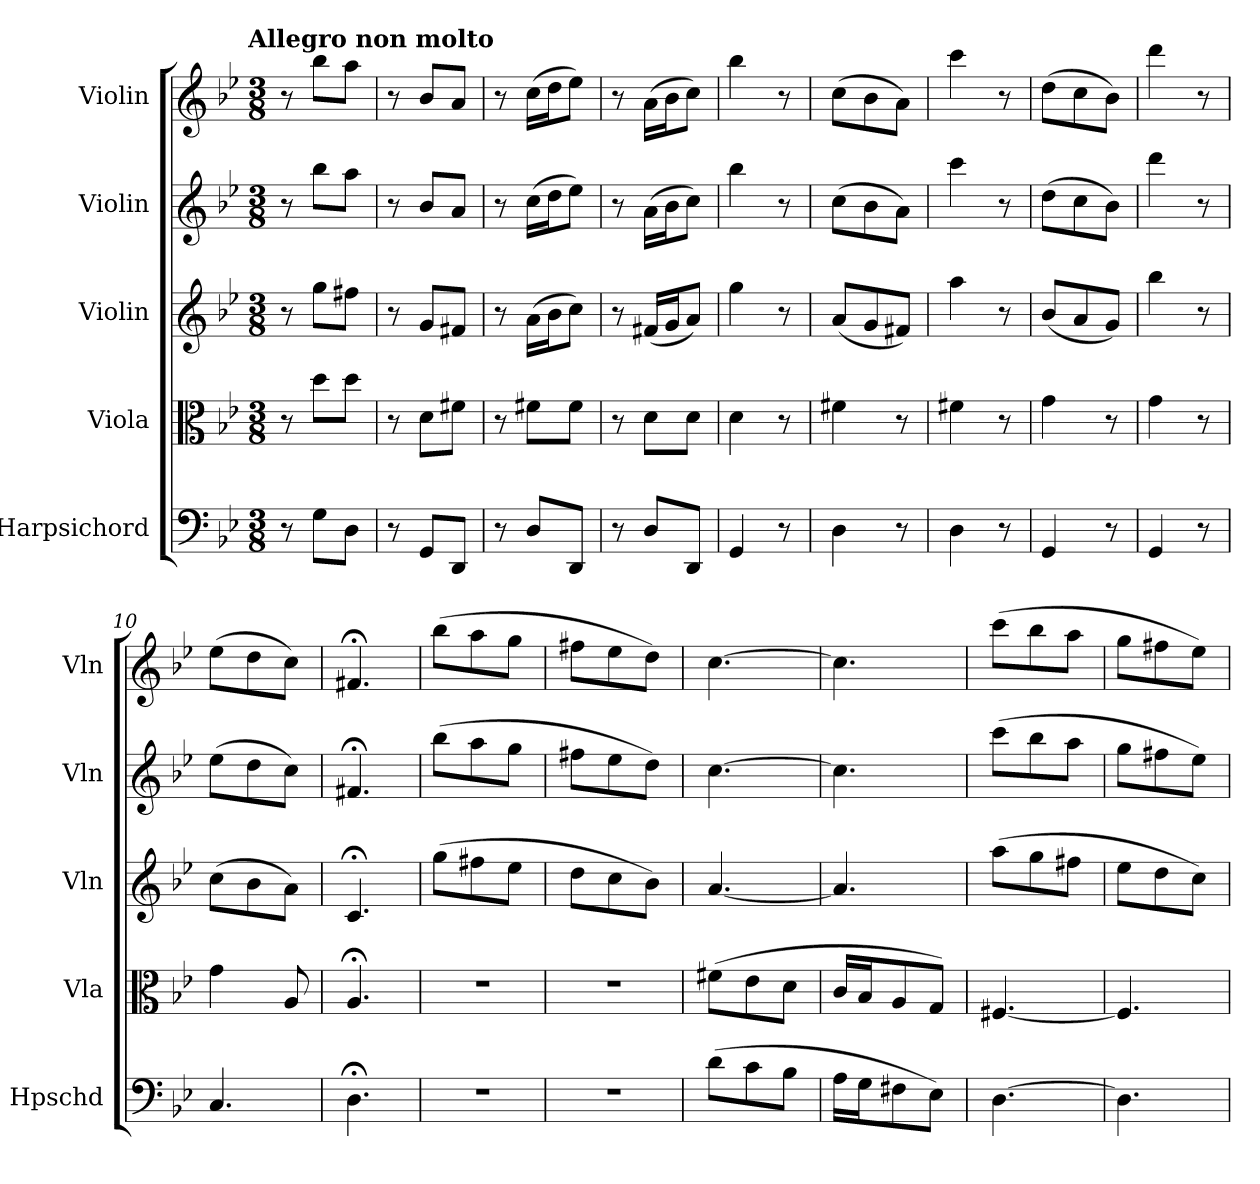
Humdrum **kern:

**kern	**kern	**kern	**kern	**kern
*part5	*part4	*part3	*part2	*part1
*staff5	*staff4	*staff3	*staff2	*staff1
*I"Harpsichord	*I"Viola	*I"Violin	*I"Violin	*I"Violin
*I'Hpschd	*I'Vla	*I'Vln	*I'Vln	*I'Vln
*clefF4	*clefC3	*clefG2	*clefG2	*clefG2
*k[b-e-]	*k[b-e-]	*k[b-e-]	*k[b-e-]	*k[b-e-]
*g:	*g:	*g:	*g:	*g:
!!LO:TX:omd:t=Allegro non molto
*M3/8	*M3/8	*M3/8	*M3/8	*M3/8
*MM132	*MM132	*MM132	*MM132	*MM132
=1	=1	=1	=1	=1
8r	8r	8r	8r	8r
8G\L	8dd\L	8gg\L	8bb-\L	8bb-\L
8D\J	8dd\J	8ff#X\J	8aa\J	8aa\J
=2	=2	=2	=2	=2
8r	8r	8r	8r	8r
8GG/L	8d\L	8g/L	8b-/L	8b-/L
8DD/J	8f#X\J	8f#X/J	8a/J	8a/J
=3	=3	=3	=3	=3
8r	8r	8r	8r	8r
8D/L	8f#X\L	(16a\LL	(16cc\LL	(16cc\LL
.	.	16b-\J	16dd\J	16dd\J
8DD/J	8f#\J	8cc\J)	8ee-\J)	8ee-\J)
=4	=4	=4	=4	=4
8r	8r	8r	8r	8r
8D/L	8d\L	(16f#X/LL	(16a\LL	(16a\LL
.	.	16g/J	16b-\J	16b-\J
8DD/J	8d\J	8a/J)	8cc\J)	8cc\J)
=5	=5	=5	=5	=5
4GG/	4d\	4gg\	4bb-\	4bb-\
8r	8r	8r	8r	8r
=6	=6	=6	=6	=6
4D\	4f#X\	(8a/L	(8cc\L	(8cc\L
.	.	8g/	8b-\	8b-\
8r	8r	8f#X/J)	8a\J)	8a\J)
=7	=7	=7	=7	=7
4D\	4f#X\	4aa\	4ccc\	4ccc\
8r	8r	8r	8r	8r
=8	=8	=8	=8	=8
4GG/	4g\	(8b-/L	(8dd\L	(8dd\L
.	.	8a/	8cc\	8cc\
8r	8r	8g/J)	8b-\J)	8b-\J)
=9	=9	=9	=9	=9
4GG/	4g\	4bb-\	4ddd\	4ddd\
8r	8r	8r	8r	8r
=10	=10	=10	=10	=10
4.C/	4g\	(8cc\L	(8ee-\L	(8ee-\L
.	.	8b-\	8dd\	8dd\
.	8A/	8a\J)	8cc\J)	8cc\J)
=11	=11	=11	=11	=11
4.D;<\	4.A;</	4.c;</	4.f#X;</	4.f#X;</
=12	=12	=12	=12	=12
4.r	4.r	(8gg\L	(8bb-\L	(8bb-\L
.	.	8ff#X\	8aa\	8aa\
.	.	8ee-\J	8gg\J	8gg\J
=13	=13	=13	=13	=13
4.r	4.r	8dd\L	8ff#X\L	8ff#X\L
.	.	8cc\	8ee-\	8ee-\
.	.	8b-\J)	8dd\J)	8dd\J)
=14	=14	=14	=14	=14
(8d\L	(8f#X\L	[4.a/	[4.cc\	[4.cc\
8c\	8e-\	.	.	.
8B-\J	8d\J	.	.	.
=15	=15	=15	=15	=15
16A\LL	16c/LL	4.a/]	4.cc\]	4.cc\]
16G\J	16B-/J	.	.	.
8F#X\	8A/	.	.	.
8E-\J)	8G/J)	.	.	.
=16	=16	=16	=16	=16
[4.D\	[4.F#X/	(8aa\L	(8ccc\L	(8ccc\L
.	.	8gg\	8bb-\	8bb-\
.	.	8ff#X\J	8aa\J	8aa\J
=17	=17	=17	=17	=17
4.D\]	4.F#/]	8ee-\L	8gg\L	8gg\L
.	.	8dd\	8ff#X\	8ff#X\
.	.	8cc\J)	8ee-\J)	8ee-\J)
=	=	=	=	=
*-	*-	*-	*-	*-
